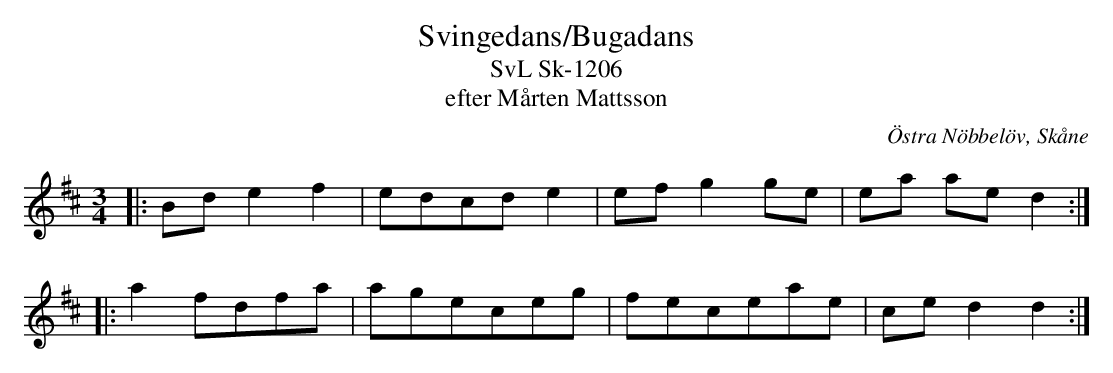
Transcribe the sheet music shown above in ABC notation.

X:1
T:Svingedans/Bugadans
T:SvL Sk-1206
T:efter Mårten Mattsson
O:Östra Nöbbelöv, Skåne
M:3/4
L:1/8
Q:1/4=108
K:D
|: Bd e2 f2 | edcd e2 | ef g2 ge | ea ae d2 :|
|: a2 fdfa | ageceg | feceae | ce d2 d2 :|
